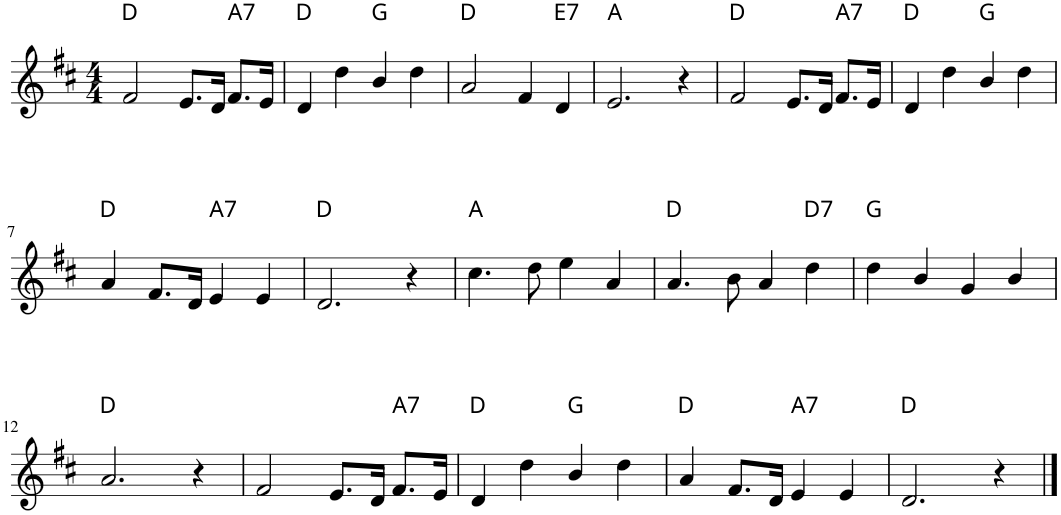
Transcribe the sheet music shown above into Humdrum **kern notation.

**kern
*part1
*staff1
*I"Voice
*I'Voice
*clefG2
*k[f#c#]
*D:
*M4/4
=1
!LO:TX:a:t=D
2f#/
8.e/L
16d/Jk
!LO:TX:a:t=A7
8.f#/L
16e/Jk
=2
!LO:TX:a:t=D
4d/
4dd\
!LO:TX:a:t=G
4b/
4dd\
=3
!LO:TX:a:t=D
2a/
4f#/
!LO:TX:a:t=E7
4d/
=4
!LO:TX:a:t=A
2.e/
4r
=5
!LO:TX:a:t=D
2f#/
8.e/L
16d/Jk
!LO:TX:a:t=A7
8.f#/L
16e/Jk
=6
!LO:TX:a:t=D
4d/
4dd\
!LO:TX:a:t=G
4b/
4dd\
!!LO:LB:g=z
=7
!LO:TX:a:t=D
4a/
8.f#/L
16d/Jk
!LO:TX:a:t=A7
4e/
4e/
=8
!LO:TX:a:t=D
2.d/
4r
=9
!LO:TX:a:t=A
4.cc#\
8dd\
4ee\
4a/
=10
!LO:TX:a:t=D
4.a/
8b\
4a/
!LO:TX:a:t=D7
4dd\
=11
!LO:TX:a:t=G
4dd\
4b/
4g/
4b/
!!LO:LB:g=z
=12
!LO:TX:a:t=D
2.a/
4r
=13
2f#/
8.e/L
16d/Jk
!LO:TX:a:t=A7
8.f#/L
16e/Jk
=14
!LO:TX:a:t=D
4d/
4dd\
!LO:TX:a:t=G
4b/
4dd\
=15
!LO:TX:a:t=D
4a/
8.f#/L
16d/Jk
!LO:TX:a:t=A7
4e/
4e/
=16
!LO:TX:a:t=D
2.d/
4r
==
*-
